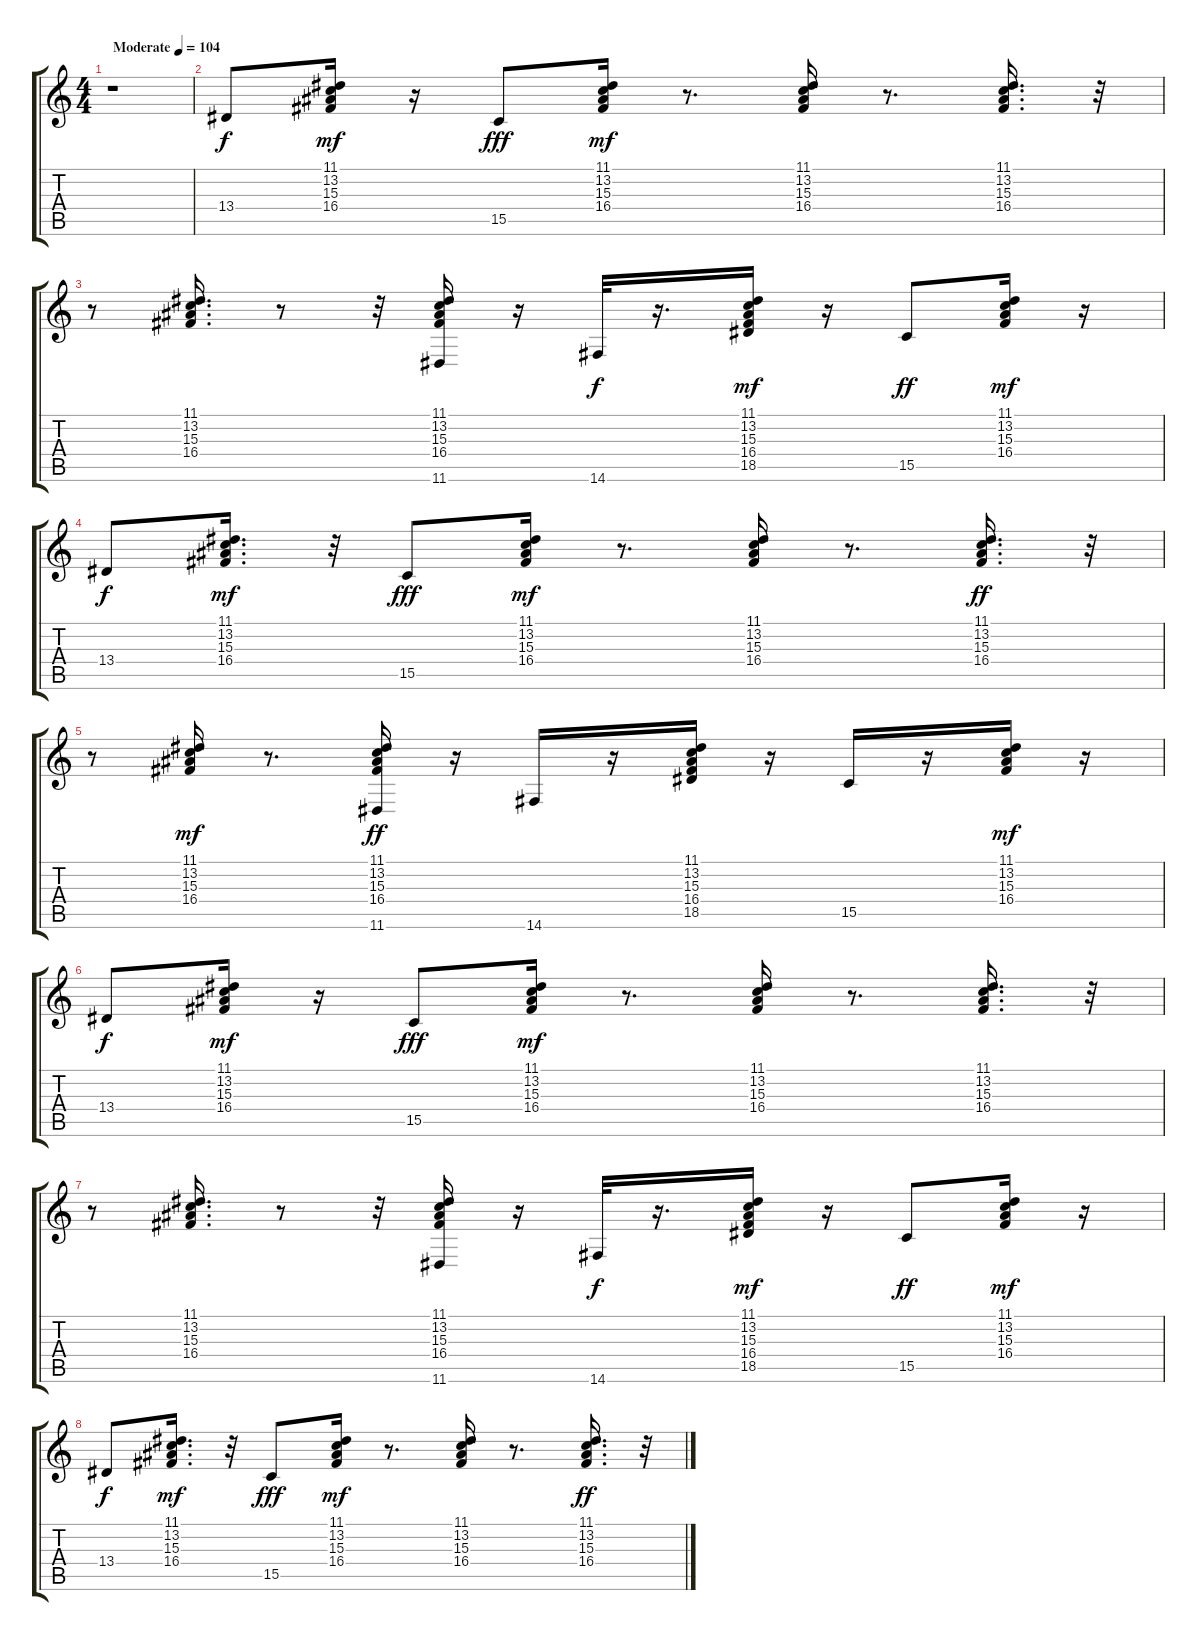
\track "" {instrument pad3polysynth}
\staff {score tabs}
\tuning (E4 B3 G3 D3 A2 E2) {hide}
\ts (4 4)
\tempo (104 "Moderate")
\clef g2
\ks c
r.1{dy f instrument pad3polysynth} |
13.4.8 (11.1 13.2 15.3 16.4).16{dy mf} r.16 15.5.8{dy fff} (11.1 13.2 15.3 16.4).16{dy mf} r.8{d} (11.1 13.2 15.3 16.4).16 r.8{d} (11.1 13.2 15.3 16.4).16{d} r.32 |
r.8 (11.1 13.2 15.3 16.4).16{d} r.8 r.32 (11.1 13.2 15.3 16.4 11.6).16 r.16 14.6.32{dy f} r.16{d} (11.1 13.2 15.3 16.4 18.5).16{dy mf} r.16 15.5.8{dy ff} (11.1 13.2 15.3 16.4).16{dy mf} r.16 |
13.4.8{dy f} (11.1 13.2 15.3 16.4).16{d dy mf} r.32 15.5.8{dy fff} (11.1 13.2 15.3 16.4).16{dy mf} r.8{d} (11.1 13.2 15.3 16.4).16 r.8{d} (11.1 13.2 15.3 16.4).16{d dy ff} r.32 |
r.8 (11.1 13.2 15.3 16.4).16{dy mf} r.8{d} (11.1 13.2 15.3 16.4 11.6).16{dy ff} r.16 14.6.16 r.16 (11.1 13.2 15.3 16.4 18.5).16 r.16 15.5.16 r.16 (11.1 13.2 15.3 16.4).16{dy mf} r.16 |
13.4.8{dy f} (11.1 13.2 15.3 16.4).16{dy mf} r.16 15.5.8{dy fff} (11.1 13.2 15.3 16.4).16{dy mf} r.8{d} (11.1 13.2 15.3 16.4).16 r.8{d} (11.1 13.2 15.3 16.4).16{d} r.32 |
r.8 (11.1 13.2 15.3 16.4).16{d} r.8 r.32 (11.1 13.2 15.3 16.4 11.6).16 r.16 14.6.32{dy f} r.16{d} (11.1 13.2 15.3 16.4 18.5).16{dy mf} r.16 15.5.8{dy ff} (11.1 13.2 15.3 16.4).16{dy mf} r.16 |
13.4.8{dy f} (11.1 13.2 15.3 16.4).16{d dy mf} r.32 15.5.8{dy fff} (11.1 13.2 15.3 16.4).16{dy mf} r.8{d} (11.1 13.2 15.3 16.4).16 r.8{d} (11.1 13.2 15.3 16.4).16{d dy ff} r.32
